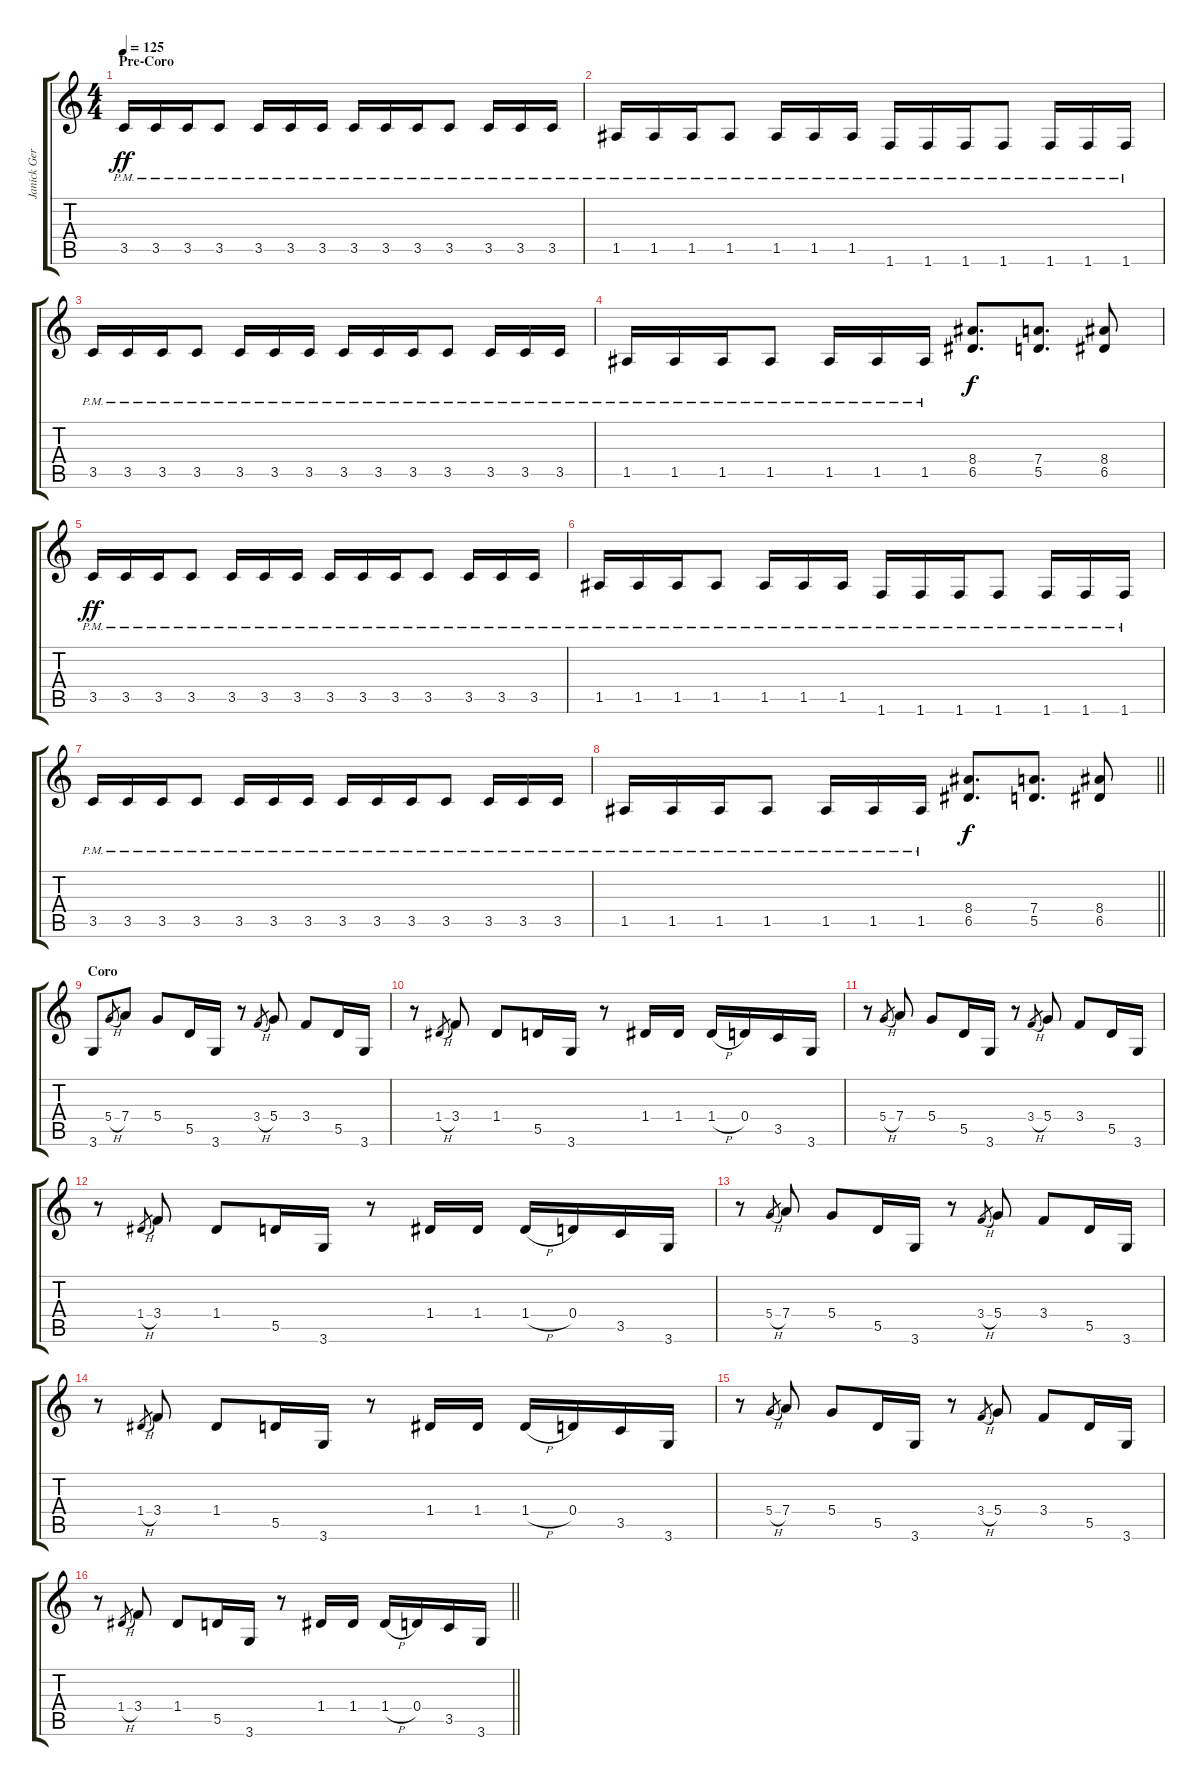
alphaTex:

\track ("Janick Gers" "Janick Ger") {instrument distortionguitar}
\staff {score tabs}
\tuning (E4 B3 G3 D3 A2 E2) {hide}
\ts (4 4)
\section ("" "Pre-Coro")
\tempo 125
\clef g2
\ks c
3.5{pm}.16{dy ff} 3.5{pm}.16 3.5{pm}.16 3.5{pm}.8 3.5{pm}.16 3.5{pm}.16 3.5{pm}.16 3.5{pm}.16 3.5{pm}.16 3.5{pm}.16 3.5{pm}.8 3.5{pm}.16 3.5{pm}.16 3.5{pm}.16 |
1.5{pm}.16 1.5{pm}.16 1.5{pm}.16 1.5{pm}.8 1.5{pm}.16 1.5{pm}.16 1.5{pm}.16 1.6{pm}.16 1.6{pm}.16 1.6{pm}.16 1.6{pm}.8 1.6{pm}.16 1.6{pm}.16 1.6{pm}.16 |
3.5{pm}.16 3.5{pm}.16 3.5{pm}.16 3.5{pm}.8 3.5{pm}.16 3.5{pm}.16 3.5{pm}.16 3.5{pm}.16 3.5{pm}.16 3.5{pm}.16 3.5{pm}.8 3.5{pm}.16 3.5{pm}.16 3.5{pm}.16 |
1.5{pm}.16 1.5{pm}.16 1.5{pm}.16 1.5{pm}.8 1.5{pm}.16 1.5{pm}.16 1.5{pm}.16 (8.4 6.5).8{d dy f} (7.4 5.5).8{d} (8.4 6.5).8 |
3.5{pm}.16{dy ff} 3.5{pm}.16 3.5{pm}.16 3.5{pm}.8 3.5{pm}.16 3.5{pm}.16 3.5{pm}.16 3.5{pm}.16 3.5{pm}.16 3.5{pm}.16 3.5{pm}.8 3.5{pm}.16 3.5{pm}.16 3.5{pm}.16 |
1.5{pm}.16 1.5{pm}.16 1.5{pm}.16 1.5{pm}.8 1.5{pm}.16 1.5{pm}.16 1.5{pm}.16 1.6{pm}.16 1.6{pm}.16 1.6{pm}.16 1.6{pm}.8 1.6{pm}.16 1.6{pm}.16 1.6{pm}.16 |
3.5{pm}.16 3.5{pm}.16 3.5{pm}.16 3.5{pm}.8 3.5{pm}.16 3.5{pm}.16 3.5{pm}.16 3.5{pm}.16 3.5{pm}.16 3.5{pm}.16 3.5{pm}.8 3.5{pm}.16 3.5{pm}.16 3.5{pm}.16 |
\barLineRight lightlight
1.5{pm}.16 1.5{pm}.16 1.5{pm}.16 1.5{pm}.8 1.5{pm}.16 1.5{pm}.16 1.5{pm}.16 (8.4 6.5).8{d dy f} (7.4 5.5).8{d} (8.4 6.5).8 |
\section ("" "Coro")
3.6.8 5.4{h}.8{gr} 7.4.8 5.4.8 5.5.16 3.6.16 r.8 3.4{h}.8{gr} 5.4.8 3.4.8 5.5.16 3.6.16 |
r.8 1.4{h}.8{gr} 3.4.8 1.4.8 5.5.16 3.6.16 r.8 1.4.16 1.4.16 1.4{h}.16 0.4.16 3.5.16 3.6.16 |
r.8 5.4{h}.8{gr} 7.4.8 5.4.8 5.5.16 3.6.16 r.8 3.4{h}.8{gr} 5.4.8 3.4.8 5.5.16 3.6.16 |
r.8 1.4{h}.8{gr} 3.4.8 1.4.8 5.5.16 3.6.16 r.8 1.4.16 1.4.16 1.4{h}.16 0.4.16 3.5.16 3.6.16 |
r.8 5.4{h}.8{gr} 7.4.8 5.4.8 5.5.16 3.6.16 r.8 3.4{h}.8{gr} 5.4.8 3.4.8 5.5.16 3.6.16 |
r.8 1.4{h}.8{gr} 3.4.8 1.4.8 5.5.16 3.6.16 r.8 1.4.16 1.4.16 1.4{h}.16 0.4.16 3.5.16 3.6.16 |
r.8 5.4{h}.8{gr} 7.4.8 5.4.8 5.5.16 3.6.16 r.8 3.4{h}.8{gr} 5.4.8 3.4.8 5.5.16 3.6.16 |
\barLineRight lightlight
r.8 1.4{h}.8{gr} 3.4.8 1.4.8 5.5.16 3.6.16 r.8 1.4.16 1.4.16 1.4{h}.16 0.4.16 3.5.16 3.6.16
